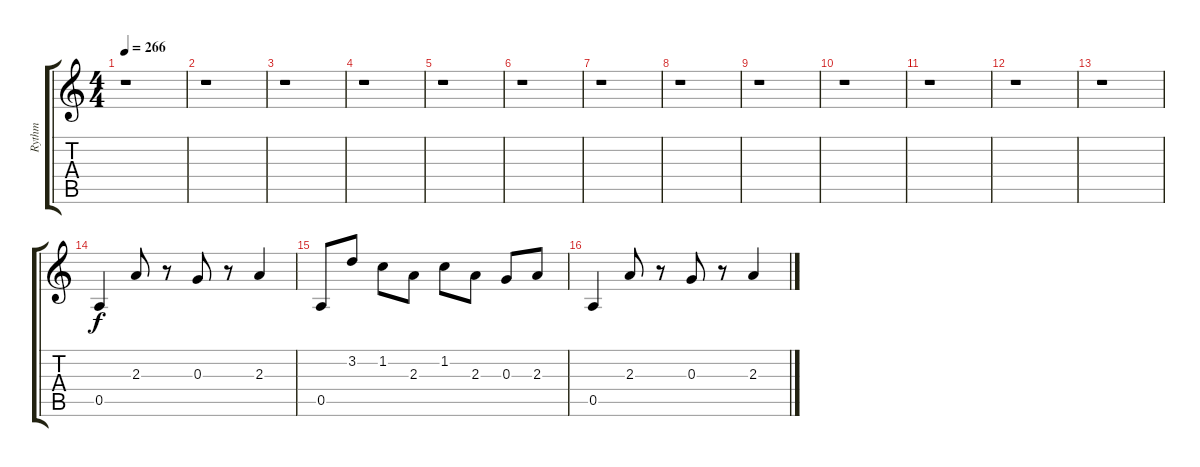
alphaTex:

\track ("Rythm" "Rythm") {instrument distortionguitar}
\staff {score tabs}
\tuning (E4 B3 G3 D3 A2 E2) {hide}
\ts (4 4)
\tempo 266
\clef g2
\ks c
r.1{dy f} |
r.1 |
r.1 |
r.1 |
r.1 |
r.1 |
r.1 |
r.1 |
r.1 |
r.1 |
r.1 |
r.1 |
r.1 |
0.5.4 2.3.8 r.8 0.3.8 r.8 2.3.4 |
0.5.8 3.2.8 1.2.8 2.3.8 1.2.8 2.3.8 0.3.8 2.3.8 |
0.5.4 2.3.8 r.8 0.3.8 r.8 2.3.4
